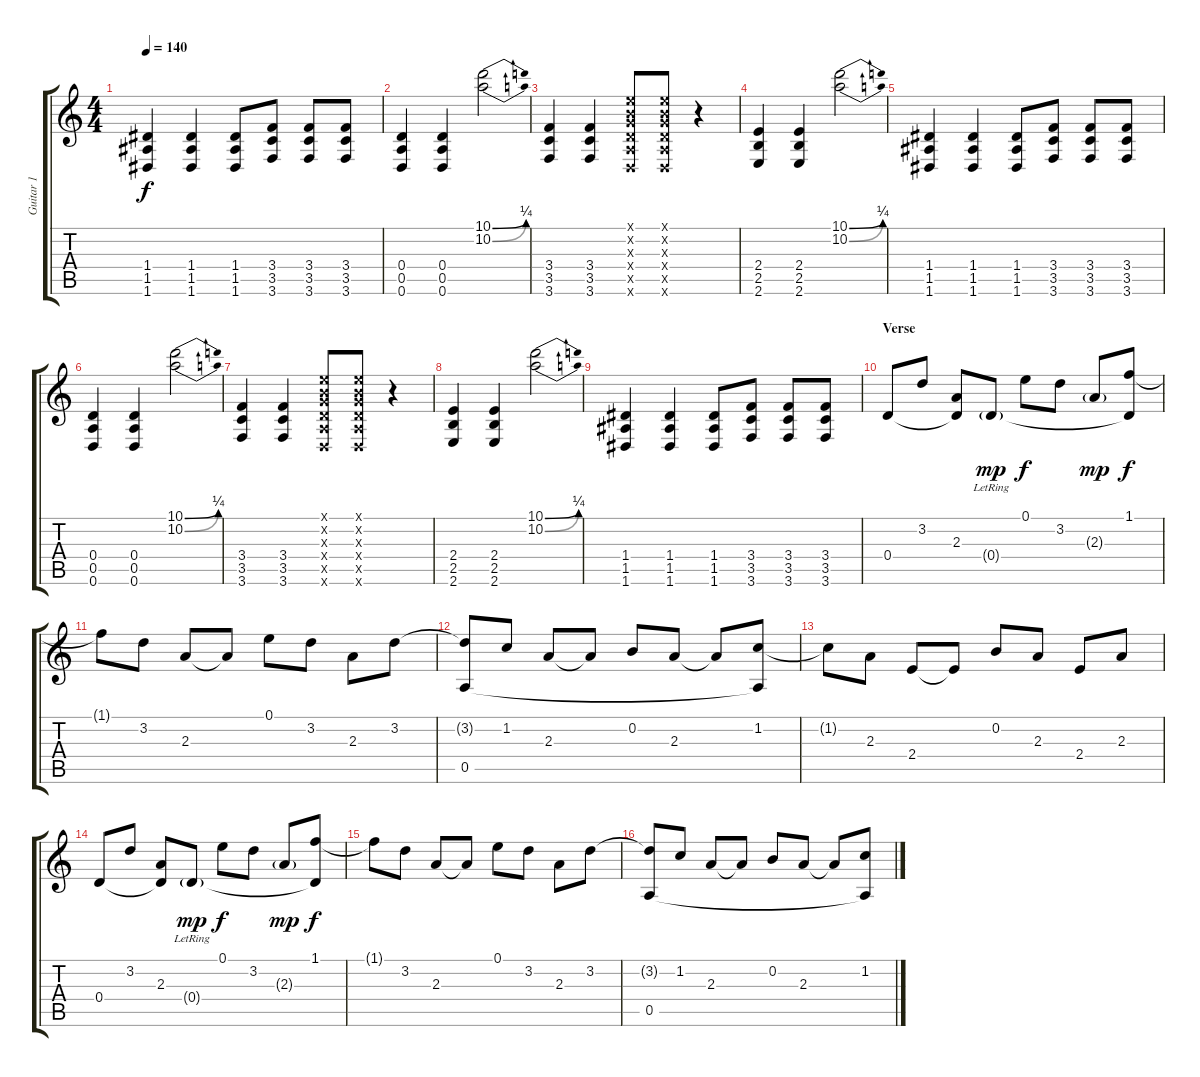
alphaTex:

\track ("Guitar 1" "Guitar 1") {instrument electricguitarjazz}
\staff {score tabs}
\tuning (E4 B3 G3 D3 A2 D2) {hide}
\ts (4 4)
\tempo 140
\clef g2
\ks c
(1.4 1.5 1.6).4{dy f} (1.4 1.5 1.6).4 (1.4 1.5 1.6).8 (3.4 3.5 3.6).8 (3.4 3.5 3.6).8 (3.4 3.5 3.6).8 |
(0.4 0.5 0.6).4{instrument distortionguitar} (0.4 0.5 0.6).4 (10.1{be (bend 0 0 60 1)} 10.2{be (bend 0 0 60 1)}).2 |
(3.4 3.5 3.6).4 (3.4 3.5 3.6).4 (0.1{x} 0.2{x} 0.3{x} 0.4{x} 0.5{x} 0.6{x}).8 (0.1{x} 0.2{x} 0.3{x} 0.4{x} 0.5{x} 0.6{x}).8 r.4 |
(2.4 2.5 2.6).4 (2.4 2.5 2.6).4 (10.1{be (bend 0 0 60 1)} 10.2{be (bend 0 0 60 1)}).2 |
(1.4 1.5 1.6).4 (1.4 1.5 1.6).4 (1.4 1.5 1.6).8 (3.4 3.5 3.6).8 (3.4 3.5 3.6).8 (3.4 3.5 3.6).8 |
(0.4 0.5 0.6).4{instrument distortionguitar} (0.4 0.5 0.6).4 (10.1{be (bend 0 0 60 1)} 10.2{be (bend 0 0 60 1)}).2 |
(3.4 3.5 3.6).4 (3.4 3.5 3.6).4 (0.1{x} 0.2{x} 0.3{x} 0.4{x} 0.5{x} 0.6{x}).8 (0.1{x} 0.2{x} 0.3{x} 0.4{x} 0.5{x} 0.6{x}).8 r.4 |
(2.4 2.5 2.6).4 (2.4 2.5 2.6).4 (10.1{be (bend 0 0 60 1)} 10.2{be (bend 0 0 60 1)}).2 |
(1.4 1.5 1.6).4 (1.4 1.5 1.6).4 (1.4 1.5 1.6).8 (3.4 3.5 3.6).8 (3.4 3.5 3.6).8 (3.4 3.5 3.6).8 |
\section ("" "Verse")
0.4.8{volume 6 instrument electricguitarjazz} 3.2.8{volume 16} (2.3 0.4{t}).8 0.4{g lr}.8{dy mp} 0.1.8{dy f} 3.2.8 2.3{g}.8{dy mp} (1.1 0.4{t}).8{dy f} |
1.1{t}.8 3.2.8 2.3.8 2.3{t}.8 0.1.8 3.2.8 2.3.8 3.2.8 |
(3.2{t} 0.5).8 1.2.8 2.3.8 2.3{t}.8 0.2.8 2.3.8 2.3{t}.8 (1.2 0.5{t}).8 |
1.2{t}.8 2.3.8 2.4.8 2.4{t}.8 0.2.8 2.3.8 2.4.8 2.3.8 |
0.4.8 3.2.8 (2.3 0.4{t}).8 0.4{g lr}.8{dy mp} 0.1.8{dy f} 3.2.8 2.3{g}.8{dy mp} (1.1 0.4{t}).8{dy f} |
1.1{t}.8 3.2.8 2.3.8 2.3{t}.8 0.1.8 3.2.8 2.3.8 3.2.8 |
(3.2{t} 0.5).8 1.2.8 2.3.8 2.3{t}.8 0.2.8 2.3.8 2.3{t}.8 (1.2 0.5{t}).8
